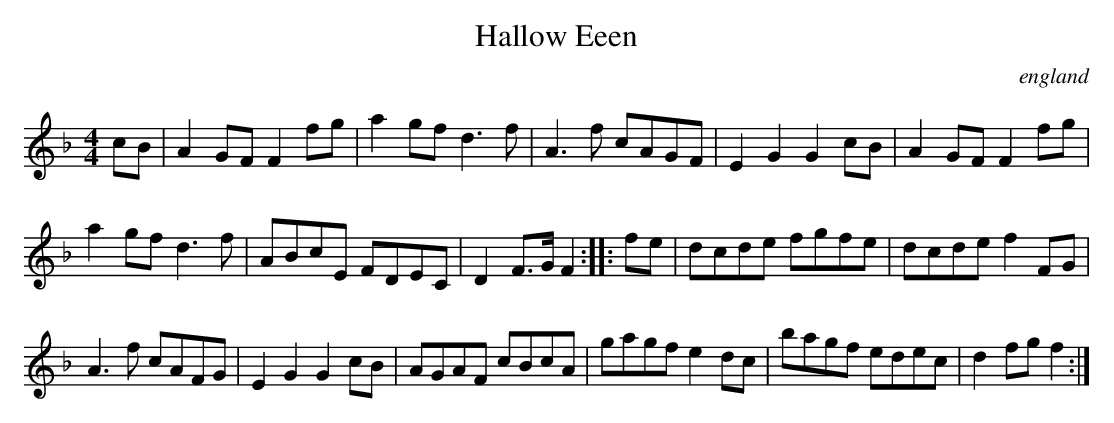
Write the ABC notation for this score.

X:1
T:Hallow Eeen
O:england
M:4/4
L:1/8
K:F
cB|A2 GF F2 fg|a2 gf d3 f|A3 f cAGF|E2 G2 G2 cB|A2 GF F2 fg|
a2 gf d3 f|ABcE FDEC|D2 F>G F2::fe|dcde fgfe|dcde f2 FG|
A3 f cAFG|E2 G2 G2 cB|AGAF cBcA|gagf e2 dc|bagf edec|d2 fg f2:|]
